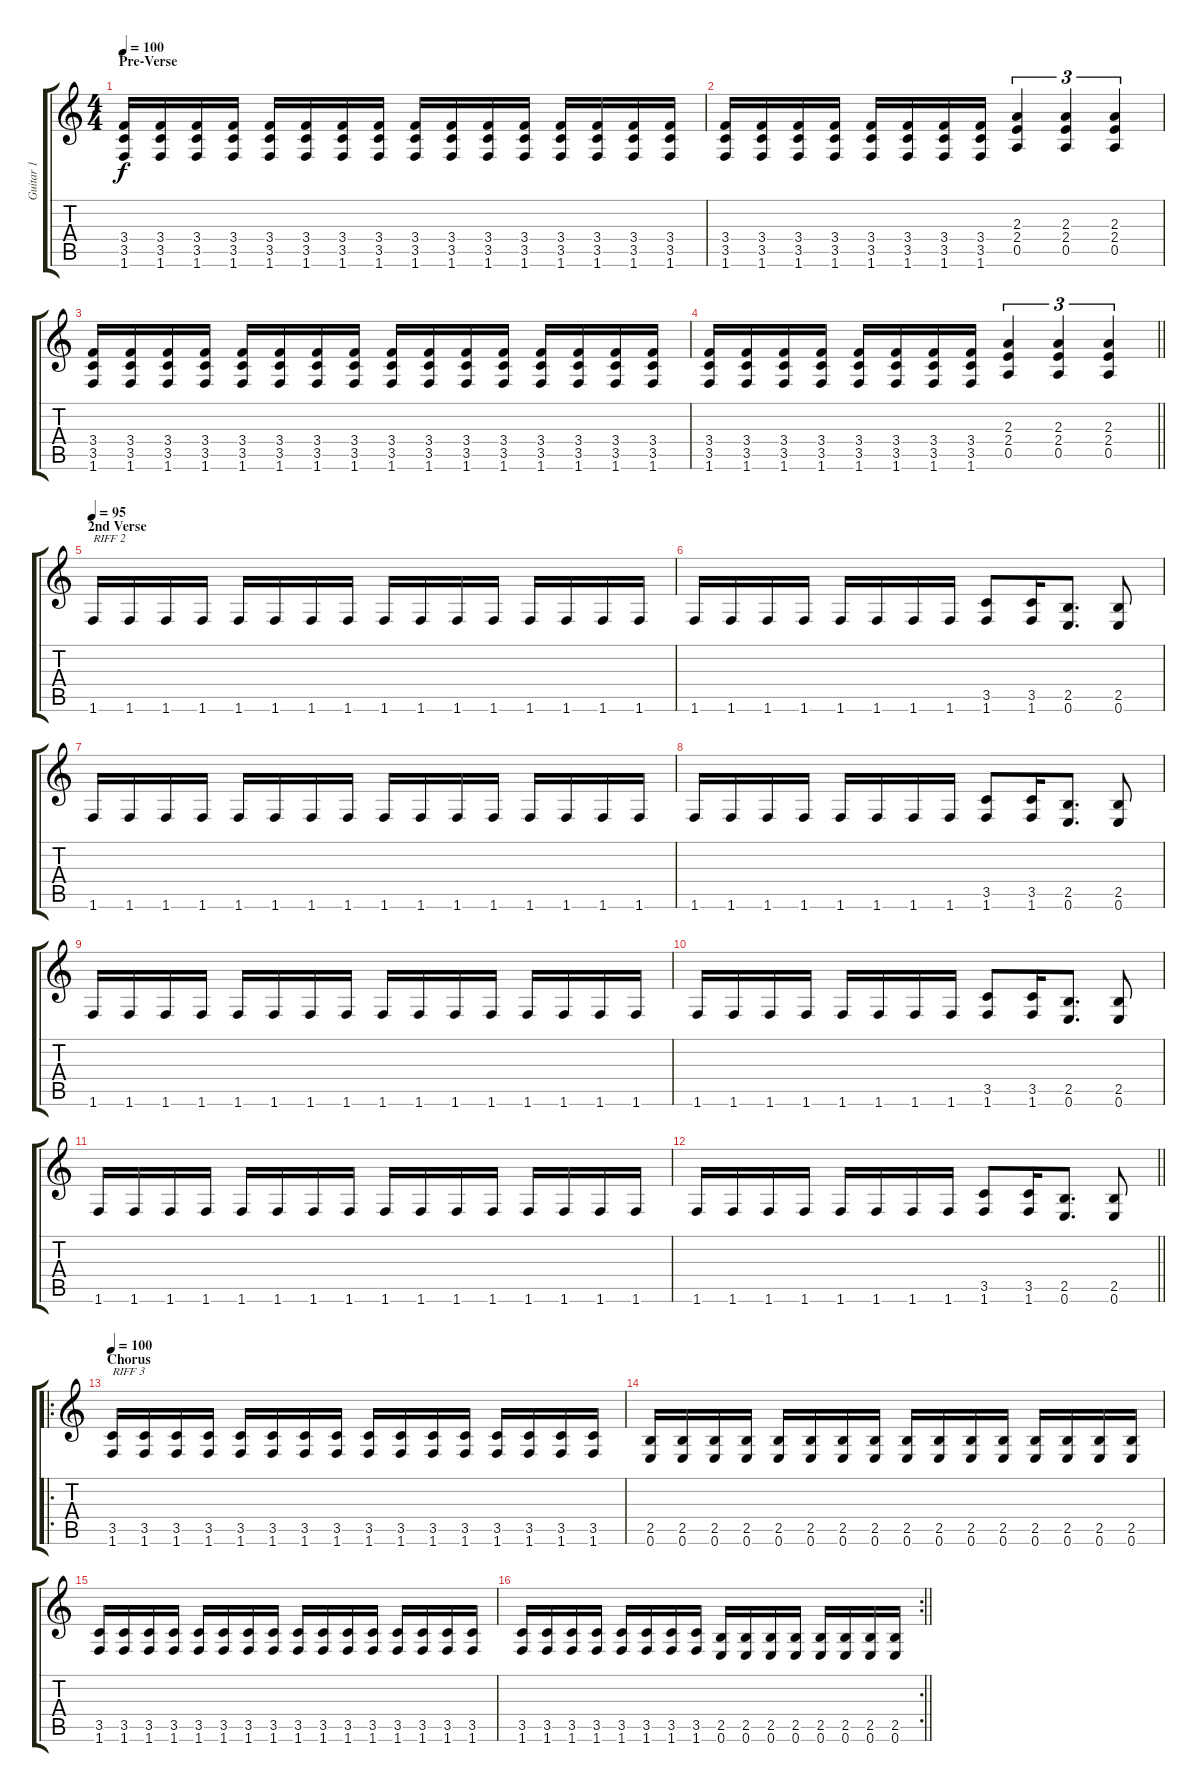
\track ("Guitar 1" "Guitar 1") {instrument distortionguitar}
\staff {score tabs}
\tuning (E4 B3 G3 D3 A2 E2) {hide}
\ts (4 4)
\section ("" "Pre-Verse")
\tempo 100
\clef g2
\ks c
(3.4 3.5 1.6).16{dy f} (3.4 3.5 1.6).16 (3.4 3.5 1.6).16 (3.4 3.5 1.6).16 (3.4 3.5 1.6).16 (3.4 3.5 1.6).16 (3.4 3.5 1.6).16 (3.4 3.5 1.6).16 (3.4 3.5 1.6).16 (3.4 3.5 1.6).16 (3.4 3.5 1.6).16 (3.4 3.5 1.6).16 (3.4 3.5 1.6).16 (3.4 3.5 1.6).16 (3.4 3.5 1.6).16 (3.4 3.5 1.6).16 |
(3.4 3.5 1.6).16 (3.4 3.5 1.6).16 (3.4 3.5 1.6).16 (3.4 3.5 1.6).16 (3.4 3.5 1.6).16 (3.4 3.5 1.6).16 (3.4 3.5 1.6).16 (3.4 3.5 1.6).16 (2.3 2.4 0.5).4{tu (3 2)} (2.3 2.4 0.5).4{tu (3 2)} (2.3 2.4 0.5).4{tu (3 2)} |
(3.4 3.5 1.6).16 (3.4 3.5 1.6).16 (3.4 3.5 1.6).16 (3.4 3.5 1.6).16 (3.4 3.5 1.6).16 (3.4 3.5 1.6).16 (3.4 3.5 1.6).16 (3.4 3.5 1.6).16 (3.4 3.5 1.6).16 (3.4 3.5 1.6).16 (3.4 3.5 1.6).16 (3.4 3.5 1.6).16 (3.4 3.5 1.6).16 (3.4 3.5 1.6).16 (3.4 3.5 1.6).16 (3.4 3.5 1.6).16 |
\barLineRight lightlight
(3.4 3.5 1.6).16 (3.4 3.5 1.6).16 (3.4 3.5 1.6).16 (3.4 3.5 1.6).16 (3.4 3.5 1.6).16 (3.4 3.5 1.6).16 (3.4 3.5 1.6).16 (3.4 3.5 1.6).16 (2.3 2.4 0.5).4{tu (3 2)} (2.3 2.4 0.5).4{tu (3 2)} (2.3 2.4 0.5).4{tu (3 2)} |
\section ("" "2nd Verse")
\tempo 95
1.6.16{txt "RIFF 2"} 1.6.16 1.6.16 1.6.16 1.6.16 1.6.16 1.6.16 1.6.16 1.6.16 1.6.16 1.6.16 1.6.16 1.6.16 1.6.16 1.6.16 1.6.16 |
1.6.16 1.6.16 1.6.16 1.6.16 1.6.16 1.6.16 1.6.16 1.6.16 (3.5 1.6).8 (3.5 1.6).16 (2.5 0.6).8{d} (2.5 0.6).8 |
1.6.16 1.6.16 1.6.16 1.6.16 1.6.16 1.6.16 1.6.16 1.6.16 1.6.16 1.6.16 1.6.16 1.6.16 1.6.16 1.6.16 1.6.16 1.6.16 |
1.6.16 1.6.16 1.6.16 1.6.16 1.6.16 1.6.16 1.6.16 1.6.16 (3.5 1.6).8 (3.5 1.6).16 (2.5 0.6).8{d} (2.5 0.6).8 |
1.6.16 1.6.16 1.6.16 1.6.16 1.6.16 1.6.16 1.6.16 1.6.16 1.6.16 1.6.16 1.6.16 1.6.16 1.6.16 1.6.16 1.6.16 1.6.16 |
1.6.16 1.6.16 1.6.16 1.6.16 1.6.16 1.6.16 1.6.16 1.6.16 (3.5 1.6).8 (3.5 1.6).16 (2.5 0.6).8{d} (2.5 0.6).8 |
1.6.16 1.6.16 1.6.16 1.6.16 1.6.16 1.6.16 1.6.16 1.6.16 1.6.16 1.6.16 1.6.16 1.6.16 1.6.16 1.6.16 1.6.16 1.6.16 |
\barLineRight lightlight
1.6.16 1.6.16 1.6.16 1.6.16 1.6.16 1.6.16 1.6.16 1.6.16 (3.5 1.6).8 (3.5 1.6).16 (2.5 0.6).8{d} (2.5 0.6).8 |
\ro
\section ("" "Chorus")
\tempo 100
(3.5 1.6).16{txt "RIFF 3"} (3.5 1.6).16 (3.5 1.6).16 (3.5 1.6).16 (3.5 1.6).16 (3.5 1.6).16 (3.5 1.6).16 (3.5 1.6).16 (3.5 1.6).16 (3.5 1.6).16 (3.5 1.6).16 (3.5 1.6).16 (3.5 1.6).16 (3.5 1.6).16 (3.5 1.6).16 (3.5 1.6).16 |
(2.5 0.6).16 (2.5 0.6).16 (2.5 0.6).16 (2.5 0.6).16 (2.5 0.6).16 (2.5 0.6).16 (2.5 0.6).16 (2.5 0.6).16 (2.5 0.6).16 (2.5 0.6).16 (2.5 0.6).16 (2.5 0.6).16 (2.5 0.6).16 (2.5 0.6).16 (2.5 0.6).16 (2.5 0.6).16 |
(3.5 1.6).16 (3.5 1.6).16 (3.5 1.6).16 (3.5 1.6).16 (3.5 1.6).16 (3.5 1.6).16 (3.5 1.6).16 (3.5 1.6).16 (3.5 1.6).16 (3.5 1.6).16 (3.5 1.6).16 (3.5 1.6).16 (3.5 1.6).16 (3.5 1.6).16 (3.5 1.6).16 (3.5 1.6).16 |
\rc 2
\barLineRight lightlight
(3.5 1.6).16 (3.5 1.6).16 (3.5 1.6).16 (3.5 1.6).16 (3.5 1.6).16 (3.5 1.6).16 (3.5 1.6).16 (3.5 1.6).16 (2.5 0.6).16 (2.5 0.6).16 (2.5 0.6).16 (2.5 0.6).16 (2.5 0.6).16 (2.5 0.6).16 (2.5 0.6).16 (2.5 0.6).16
